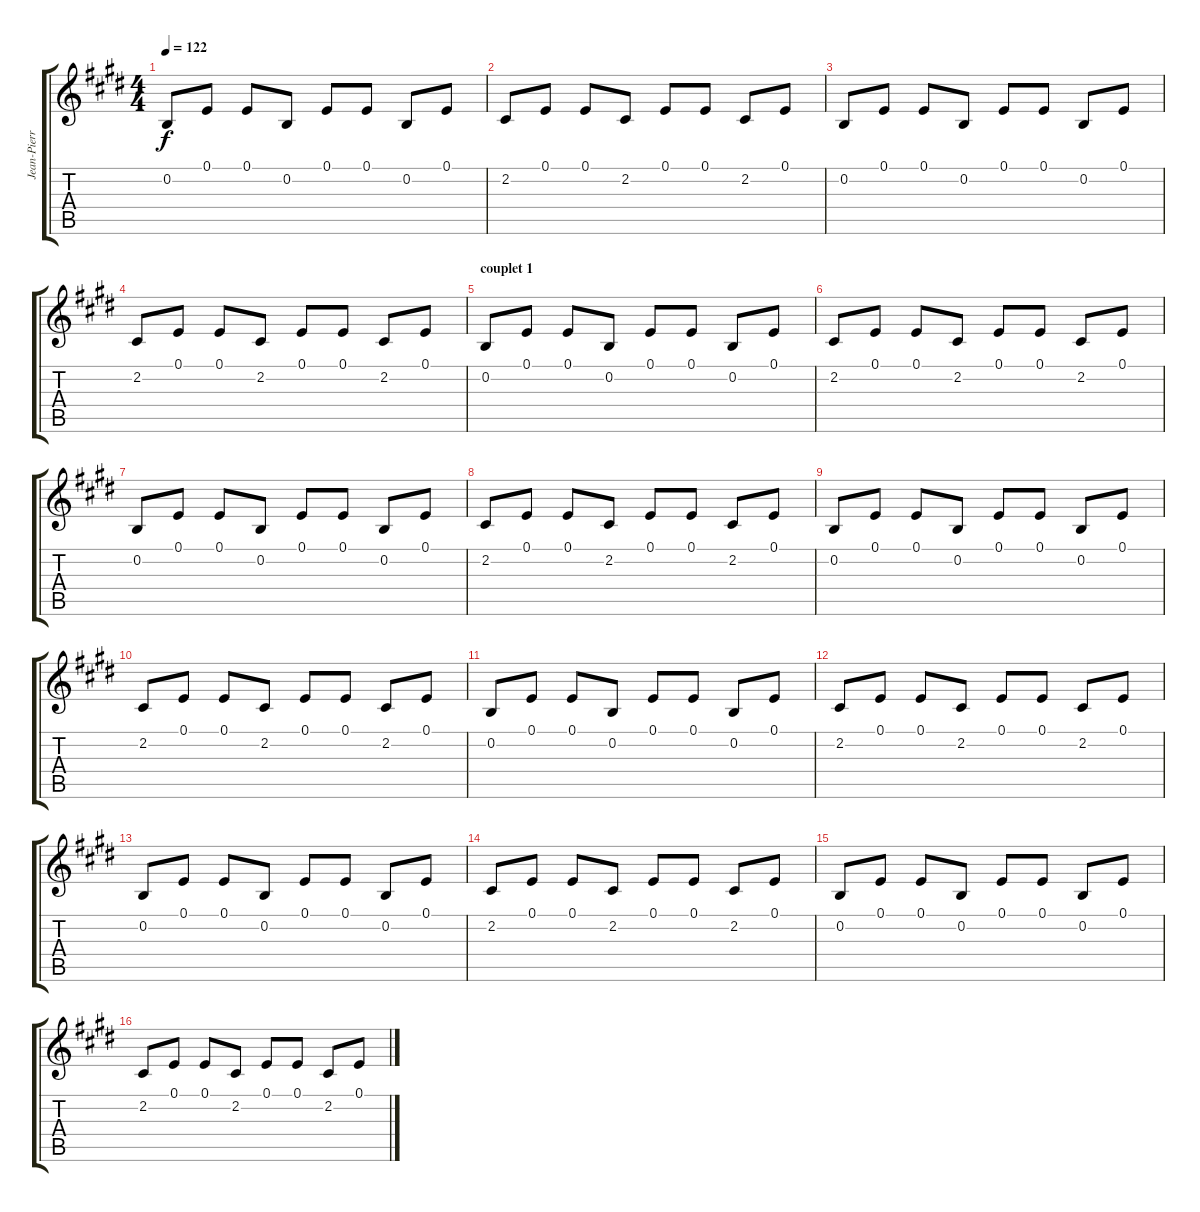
\track ("Jean-Pierre Pilot (synthé)" "Jean-Pierr") {instrument fx4atmosphere}
\staff {score tabs}
\tuning (E4 B3 G3 D3 A2 E2) {hide}
\ts (4 4)
\tempo 122
\clef g2
\ks e
0.2.8{dy f} 0.1.8 0.1.8 0.2.8 0.1.8 0.1.8 0.2.8 0.1.8 |
2.2.8 0.1.8 0.1.8 2.2.8 0.1.8 0.1.8 2.2.8 0.1.8 |
0.2.8 0.1.8 0.1.8 0.2.8 0.1.8 0.1.8 0.2.8 0.1.8 |
2.2.8 0.1.8 0.1.8 2.2.8 0.1.8 0.1.8 2.2.8 0.1.8 |
\section ("" "couplet 1")
0.2.8 0.1.8 0.1.8 0.2.8 0.1.8 0.1.8 0.2.8 0.1.8 |
2.2.8 0.1.8 0.1.8 2.2.8 0.1.8 0.1.8 2.2.8 0.1.8 |
0.2.8 0.1.8 0.1.8 0.2.8 0.1.8 0.1.8 0.2.8 0.1.8 |
2.2.8 0.1.8 0.1.8 2.2.8 0.1.8 0.1.8 2.2.8 0.1.8 |
0.2.8 0.1.8 0.1.8 0.2.8 0.1.8 0.1.8 0.2.8 0.1.8 |
2.2.8 0.1.8 0.1.8 2.2.8 0.1.8 0.1.8 2.2.8 0.1.8 |
0.2.8 0.1.8 0.1.8 0.2.8 0.1.8 0.1.8 0.2.8 0.1.8 |
2.2.8 0.1.8 0.1.8 2.2.8 0.1.8 0.1.8 2.2.8 0.1.8 |
0.2.8 0.1.8 0.1.8 0.2.8 0.1.8 0.1.8 0.2.8 0.1.8 |
2.2.8 0.1.8 0.1.8 2.2.8 0.1.8 0.1.8 2.2.8 0.1.8 |
0.2.8 0.1.8 0.1.8 0.2.8 0.1.8 0.1.8 0.2.8 0.1.8 |
2.2.8 0.1.8 0.1.8 2.2.8 0.1.8 0.1.8 2.2.8 0.1.8
